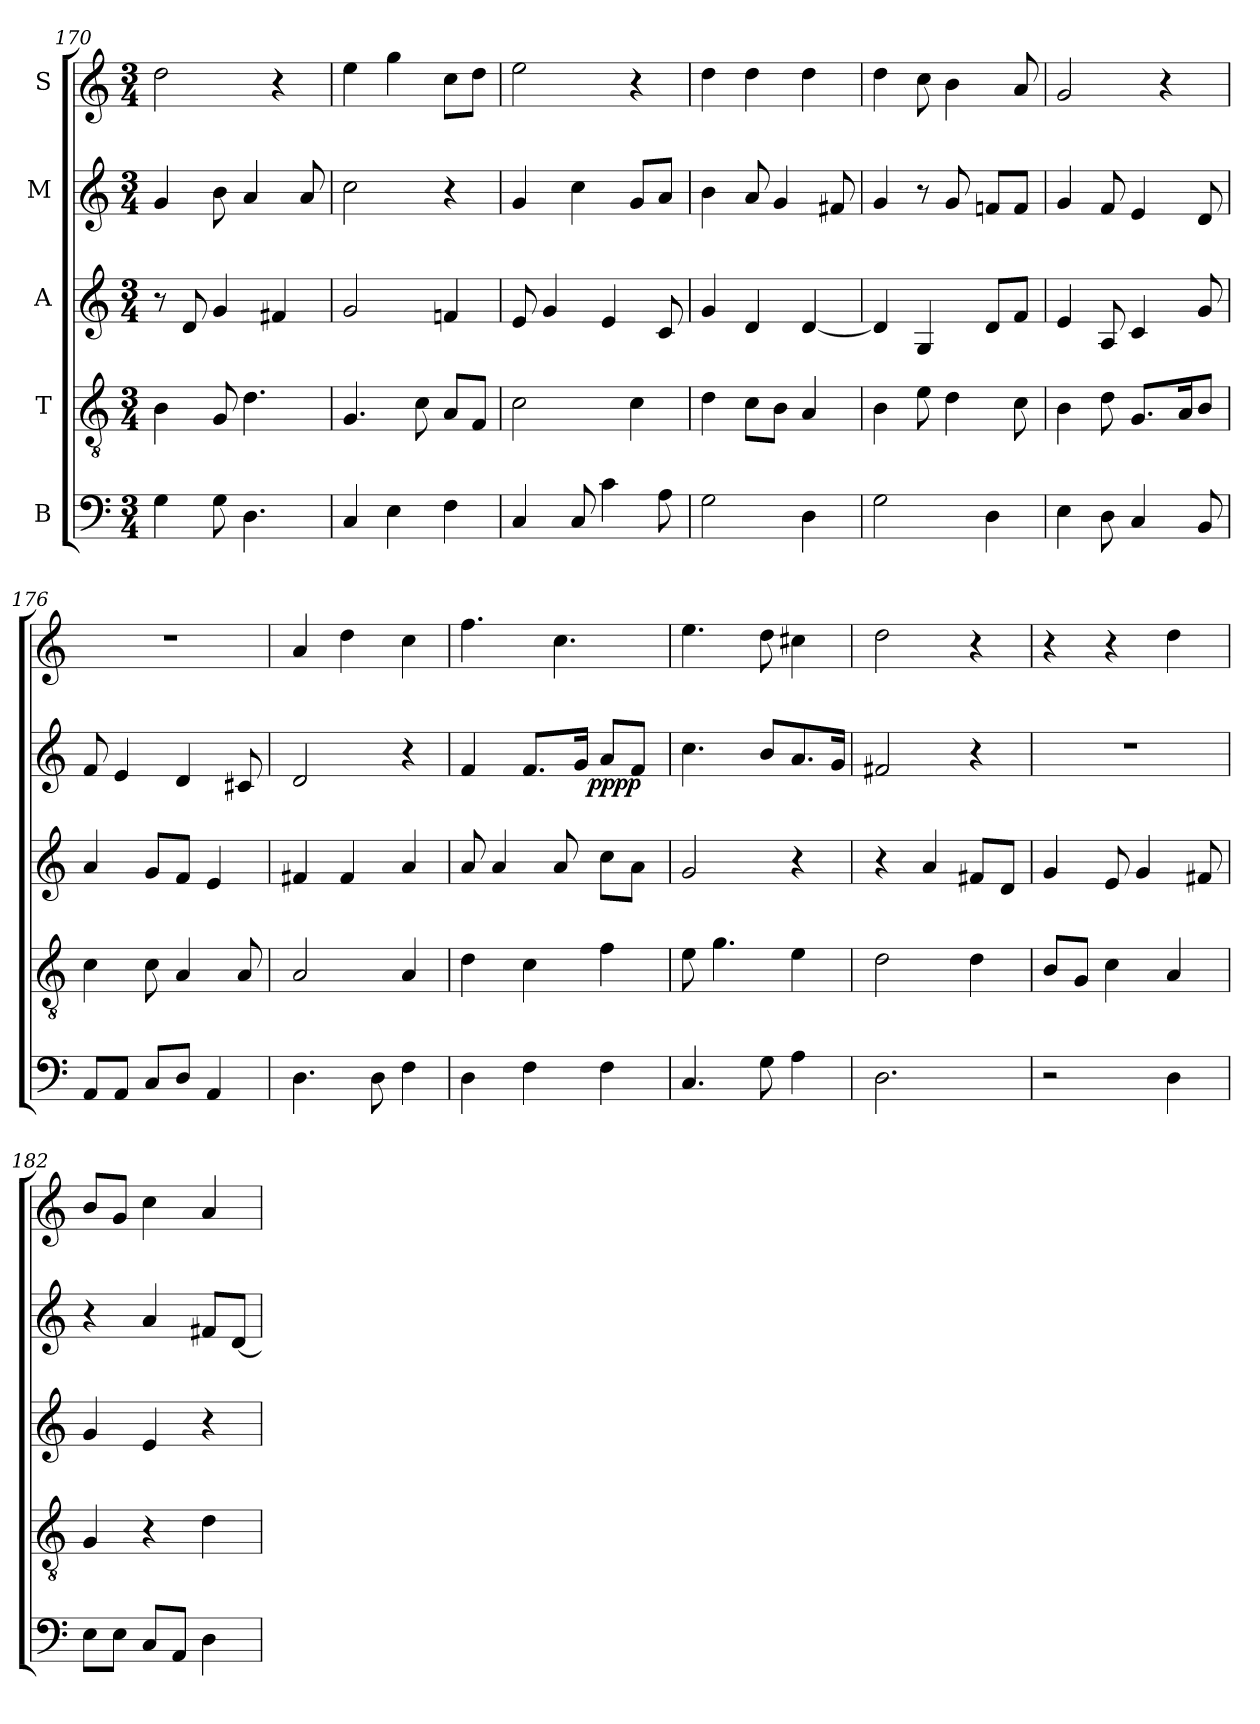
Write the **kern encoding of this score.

**kern	**kern	**kern	**kern	**dynam	**kern
*part5	*part4	*part3	*part2	*part2	*part1
*staff5	*staff4	*staff3	*staff2	*staff2	*staff1
*I"B	*I"T	*I"A	*I"M	*	*I"S
!!LO:LB:g=z
*clefF4	*clefGv2	*clefG2	*clefG2	*	*clefG2
*k[]	*k[]	*k[]	*k[]	*	*k[]
*C:	*C:	*C:	*C:	*	*C:
*M3/4	*M3/4	*M3/4	*M3/4	*	*M3/4
=170	=170	=170	=170	=170	=170
4G\	4B\	8r	4g/	.	2dd\
.	.	8d/	.	.	.
8G\	8G/	4g/	8b\	.	.
4.D\	4.d\	.	4a/	.	.
.	.	4f#X/	.	.	4r
.	.	.	8a/	.	.
=171	=171	=171	=171	=171	=171
4C/	4.G/	2g/	2cc\	.	4ee\
4E\	.	.	.	.	4gg\
.	8c\	.	.	.	.
4F\	8A/L	4fn/	4r	.	8cc\L
.	8F/J	.	.	.	8dd\J
=172	=172	=172	=172	=172	=172
4C/	2c\	8e/	4g/	.	2ee\
.	.	4g/	.	.	.
8C/	.	.	4cc\	.	.
4c\	.	4e/	.	.	.
.	4c\	.	8g/L	.	4r
8A\	.	8c/	8a/J	.	.
=173	=173	=173	=173	=173	=173
2G\	4d\	4g/	4b\	.	4dd\
.	8c\L	4d/	8a/	.	4dd\
.	8B\J	.	4g/	.	.
4D\	4A/	[<4d/	.	.	4dd\
.	.	.	8f#X/	.	.
=174	=174	=174	=174	=174	=174
2G\	4B\	4d/]	4g/	.	4dd\
.	8e\	4G/	8r	.	8cc\
.	4d\	.	8g/	.	4b\
4D\	.	8d/L	8fn/L	.	.
.	8c\	8f/J	8f/J	.	8a/
!!LO:PB:g=z
=175	=175	=175	=175	=175	=175
4E\	4B\	4e/	4g/	.	2g/
8D\	8d\	8A/	8f/	.	.
4C/	8.G/L	4c/	4e/	.	.
.	.	.	.	.	4r
.	16A/k	.	.	.	.
8BB/	8B/J	8g/	8d/	.	.
=176	=176	=176	=176	=176	=176
!	!	!	!	!	!LO:N:vis=1
8AA/L	4c\	4a/	8f/	.	2.r
8AA/J	.	.	4e/	.	.
8C/L	8c\	8g/L	.	.	.
8D/J	4A/	8f/J	4d/	.	.
4AA/	.	4e/	.	.	.
.	8A/	.	8c#X/	.	.
=177	=177	=177	=177	=177	=177
4.D\	2A/	4f#X/	2d/	.	4a/
.	.	4f#/	.	.	4dd\
8D\	.	.	.	.	.
4F\	4A/	4a/	4r	.	4cc\
=178	=178	=178	=178	=178	=178
*	*	*	*^	*	*
4D\	4d\	8a/	4f/	4...ryy	.	4.ff\
.	.	4a/	.	.	.	.
4F\	4c\	.	8.f/L	.	.	.
.	.	8a/	.	.	.	4.cc\
.	.	.	16g/Jk	.	.	.
!	!	!	!	!	!LO:DY:b	!
.	.	.	.	4ryy	pppp	.
4F\	4f\	8cc\L	8a/L	.	.	.
.	.	8a\J	8f/J	.	.	.
.	.	.	.	32ryy	.	.
*	*	*	*v	*v	*	*
=179	=179	=179	=179	=179	=179
4.C/	8e\	2g/	4.cc\	.	4.ee\
.	4.g\	.	.	.	.
8G\	.	.	8b/L	.	8dd\
4A\	4e\	4r	8.a/	.	4cc#X\
.	.	.	16g/Jk	.	.
=180	=180	=180	=180	=180	=180
2.D\	2d\	4r	2f#X/	.	2dd\
.	.	4a/	.	.	.
.	4d\	8f#X/L	4r	.	4r
.	.	8d/J	.	.	.
!!LO:LB:g=z
=181	=181	=181	=181	=181	=181
!	!	!	!LO:N:vis=1	!	!
2r	8B/L	4g/	2.r	.	4r
.	8G/J	.	.	.	.
.	4c\	8e/	.	.	4r
.	.	4g/	.	.	.
4D\	4A/	.	.	.	4dd\
.	.	8f#X/	.	.	.
=182	=182	=182	=182	=182	=182
8E\L	4G/	4g/	4r	.	8b/L
8E\J	.	.	.	.	8g/J
8C/L	4r	4e/	4a/	.	4cc\
8AA/J	.	.	.	.	.
4D\	4d\	4r	8f#X/L	.	4a/
.	.	.	[<8d/J	.	.
=	=	=	=	=	=
*-	*-	*-	*-	*-	*-
